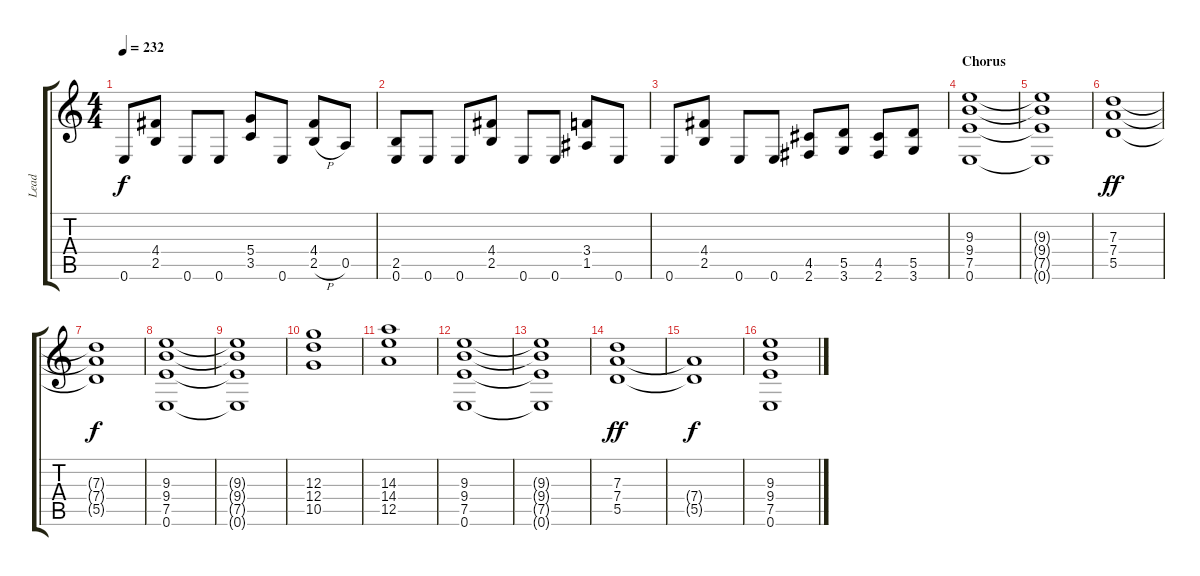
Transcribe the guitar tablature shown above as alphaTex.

\track ("Lead" "Lead") {instrument distortionguitar}
\staff {score tabs}
\tuning (E4 B3 G3 D3 A2 E2) {hide}
\ts (4 4)
\tempo 232
\clef g2
\ks c
0.6.8{dy f} (4.4 2.5).8 0.6.8 0.6.8 (5.4 3.5).8 0.6.8 (4.4 2.5{h}).8 0.5.8 |
(2.5 0.6).8 0.6.8 0.6.8 (4.4 2.5).8 0.6.8 0.6.8 (3.4 1.5).8 0.6.8 |
0.6.8 (4.4 2.5).8 0.6.8 0.6.8 (4.5 2.6).8 (5.5 3.6).8 (4.5 2.6).8 (5.5 3.6).8 |
\section ("" "Chorus")
(9.3 9.4 7.5 0.6).1 |
(9.3{t} 9.4{t} 7.5{t} 0.6{t}).1 |
(7.3 7.4 5.5).1{dy ff} |
(7.3{t} 7.4{t} 5.5{t}).1{dy f} |
(9.3 9.4 7.5 0.6).1 |
(9.3{t} 9.4{t} 7.5{t} 0.6{t}).1 |
(12.3 12.4 10.5).1 |
(14.3 14.4 12.5).1 |
(9.3 9.4 7.5 0.6).1 |
(9.3{t} 9.4{t} 7.5{t} 0.6{t}).1 |
(7.3 7.4 5.5).1{dy ff} |
(7.4{t} 5.5{t}).1{dy f} |
(9.3 9.4 7.5 0.6).1
